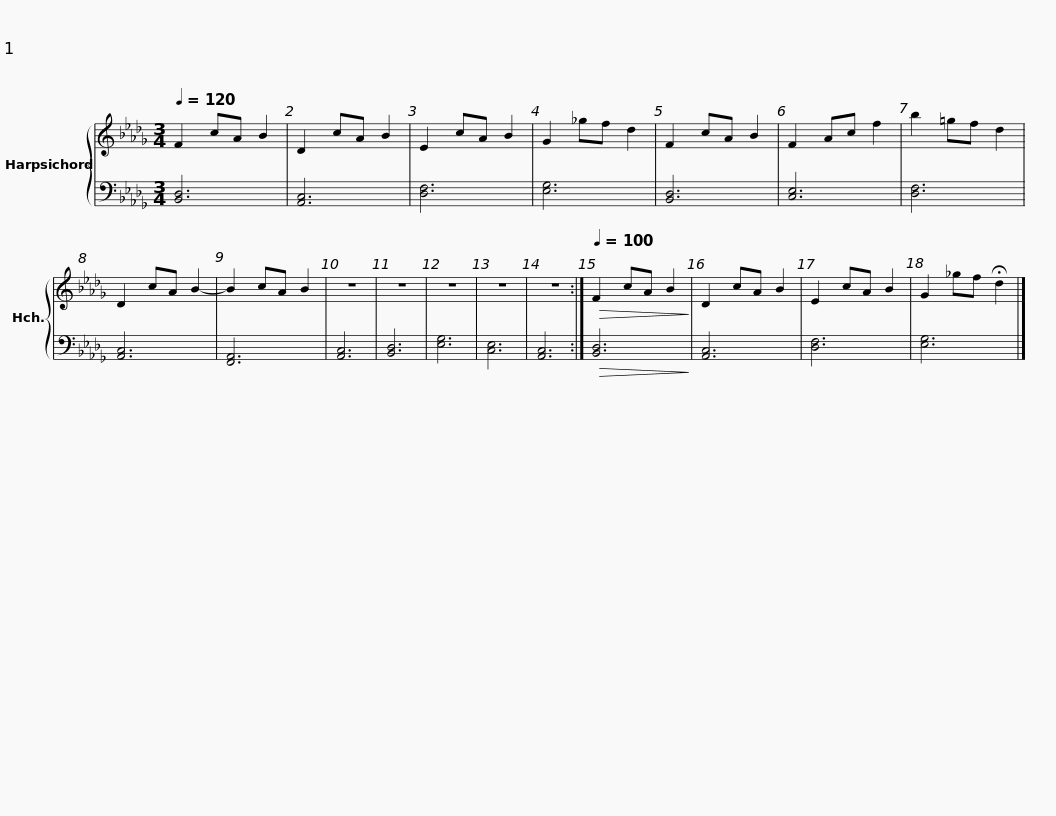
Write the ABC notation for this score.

X:1
%%score { 1 | 2 }
L:1/8
Q:1/4=120
M:3/4
I:linebreak $
K:Db
V:1 treble
V:2 bass
V:1
 F2 cA B2 | D2 cA B2 | E2 cA B2 | G2 _gf d2 | F2 cA B2 | %5
 F2 Ac f2 | b2 =gf d2 | D2 cA B2- | B2 cA B2 | z6 |$ %10
 z6 | z6 | z6 | z6 :|[Q:1/4=100]!>(! F2 cA B2!>)! | %15
 D2 cA B2 | E2 cA B2 | G2 _gf !fermata!d2 |] %18
V:2
 [B,,D,]6 | [A,,C,]6 | [D,F,]6 | [E,G,]6 | [B,,D,]6 | %5
 [C,E,]6 | [D,F,]6 | [A,,C,]6 | [F,,A,,]6 | [A,,C,]6 |$ %10
 [B,,D,]6 | [E,G,]6 | [C,E,]6 | [A,,C,]6 :|!>(! [B,,D,]6!>)! | %15
 [A,,C,]6 | [D,F,]6 | [E,G,]6 |] %18
